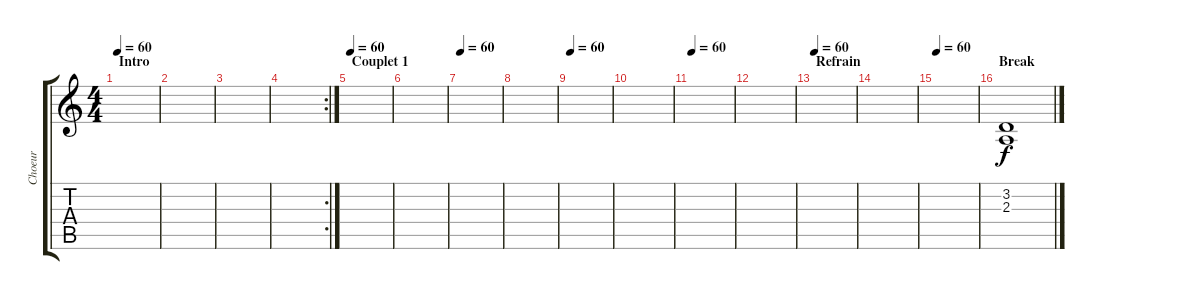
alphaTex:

\track ("Choeur" "Choeur") {instrument choiraahs}
\staff {score tabs}
\tuning (E4 B3 G3 D3 A2 E2) {hide}
\ts (4 4)
\section ("" "Intro")
\tempo 60
\tempo 120
\tempo 60
\clef g2
\ks c
|
|
|
\rc 2
|
\section ("" "Couplet 1")
\tempo 60
|
|
\tempo 60
|
|
\tempo 60
|
|
\tempo 60
|
|
\section ("" "Refrain")
\tempo 60
|
|
\tempo 60
|
\section ("" "Break")
(3.2 2.3).1
